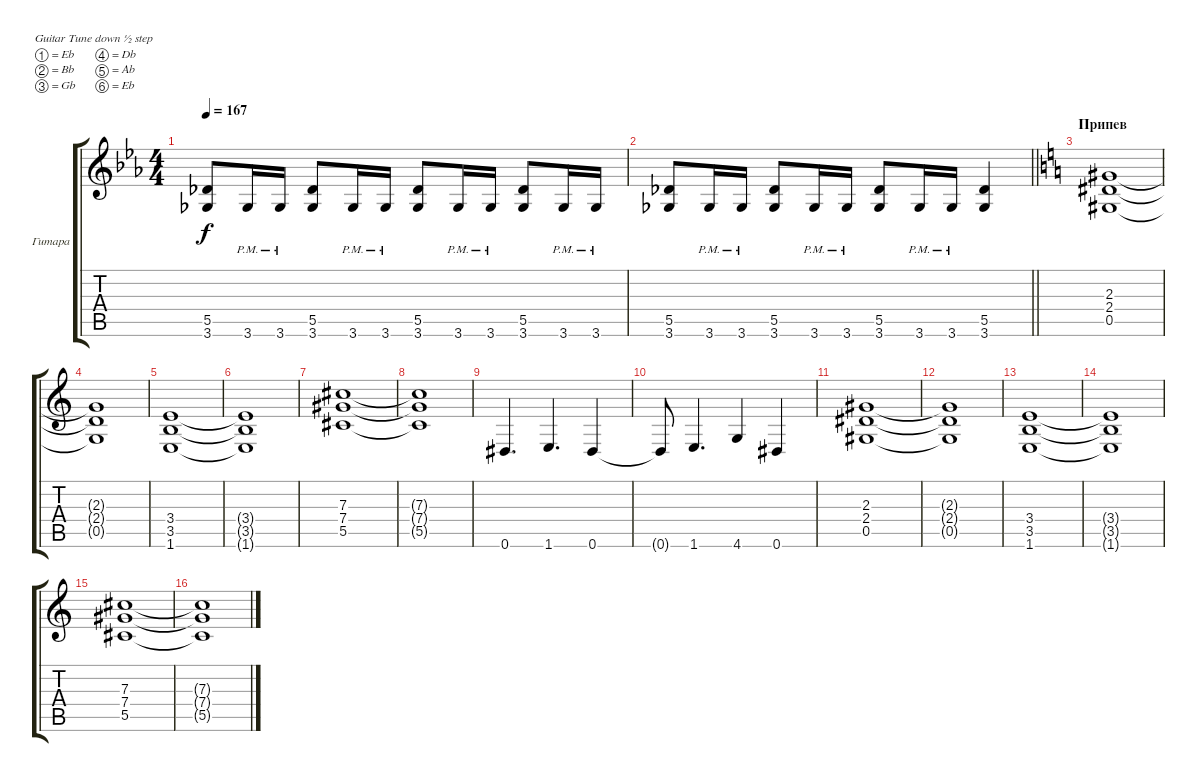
\bracketExtendMode groupsimilarinstruments
\firstSystemTrackNameOrientation horizontal
\otherSystemsTrackNameOrientation horizontal
\track ("Сергей Маврин" "Гитара") {instrument distortionguitar}
\staff {score tabs}
\tuning (Eb4 Bb3 Gb3 Db3 Ab2 Eb2)
\ts (4 4)
\tempo 167
\clef g2
\ks cminor
(5.5 3.6).8{dy f} 3.6{pm}.16 3.6{pm}.16 (5.5 3.6).8 3.6{pm}.16 3.6{pm}.16 (5.5 3.6).8 3.6{pm}.16 3.6{pm}.16 (5.5 3.6).8 3.6{pm}.16 3.6{pm}.16 |
\barLineRight lightlight
(5.5 3.6).8 3.6{pm}.16 3.6{pm}.16 (5.5 3.6).8 3.6{pm}.16 3.6{pm}.16 (5.5 3.6).8 3.6{pm}.16 3.6{pm}.16 (5.5 3.6).4 |
\section ("" "Припев")
\ks aminor
(2.3 2.4 0.5).1 |
(2.3{t} 2.4{t} 0.5{t}).1 |
(3.4 3.5 1.6).1 |
(3.4{t} 3.5{t} 1.6{t}).1 |
(7.3 7.4 5.5).1 |
(7.3{t} 7.4{t} 5.5{t}).1 |
0.6.4{d} 1.6.4{d} 0.6.4 |
0.6{t}.8 1.6.4{d} 4.6.4 0.6.4 |
(2.3 2.4 0.5).1 |
(2.3{t} 2.4{t} 0.5{t}).1 |
(3.4 3.5 1.6).1 |
(3.4{t} 3.5{t} 1.6{t}).1 |
(7.3 7.4 5.5).1 |
(7.3{t} 7.4{t} 5.5{t}).1
